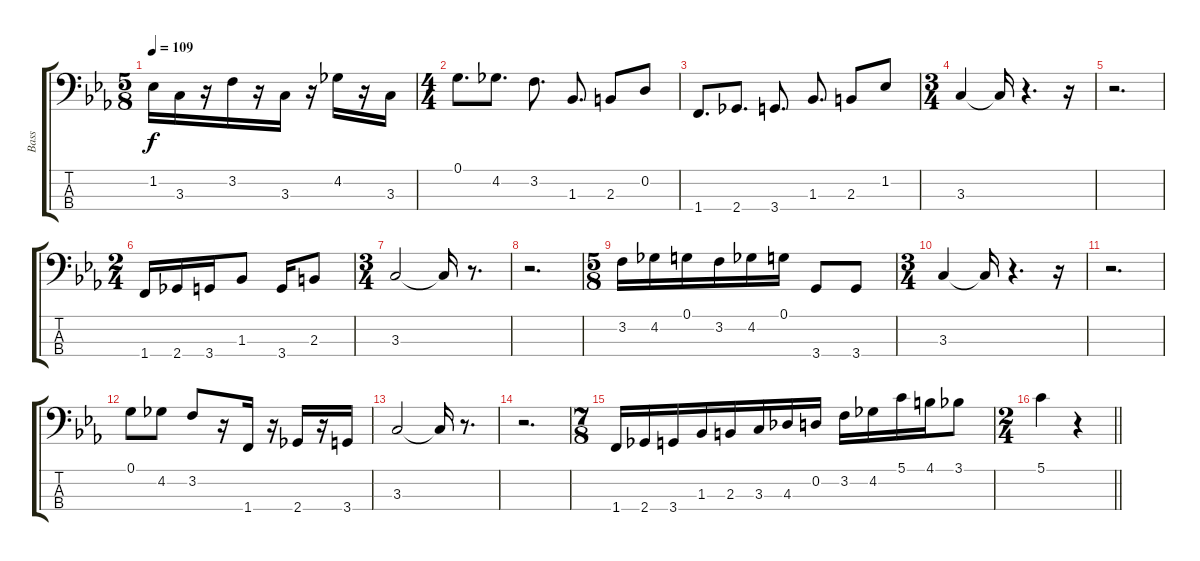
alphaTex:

\track ("Bass" "Bass") {instrument electricbassfinger}
\staff {score tabs}
\tuning (G2 D2 A1 E1) {hide}
\ts (5 8)
\tempo 109
\clef f4
\ks cminor
1.2.16{dy f} 3.3.16 r.16 3.2.16 r.16 3.3.16 r.16 4.2.16 r.16 3.3.16 |
\ts (4 4)
0.1.8{d} 4.2.8{d} 3.2.8{d} 1.3.8{d} 2.3.8 0.2.8 |
1.4.8{d} 2.4.8{d} 3.4.8{d} 1.3.8{d} 2.3.8 1.2.8 |
\ts (3 4)
3.3.4 3.3{t}.16 r.4{d} r.16 |
r.2{d} |
\ts (2 4)
1.4.16 2.4.16 3.4.16 1.3.8 3.4.16 2.3.8 |
\ts (3 4)
3.3.2 3.3{t}.16 r.8{d} |
r.2{d} |
\ts (5 8)
3.2.16 4.2.16 0.1.16 3.2.16 4.2.16 0.1.16 3.4.8 3.4.8 |
\ts (3 4)
3.3.4 3.3{t}.16 r.4{d} r.16 |
r.2{d} |
0.1.8 4.2.8 3.2.8 r.16 1.4.16 r.16 2.4.16 r.16 3.4.16 |
3.3.2 3.3{t}.16 r.8{d} |
r.2{d} |
\ts (7 8)
1.4.16 2.4.16 3.4.16 1.3.16 2.3.16 3.3.16 4.3.16 0.2.16 3.2.16 4.2.16 5.1.16 4.1.16 3.1.8 |
\ts (2 4)
\barLineRight lightlight
5.1.4 r.4
